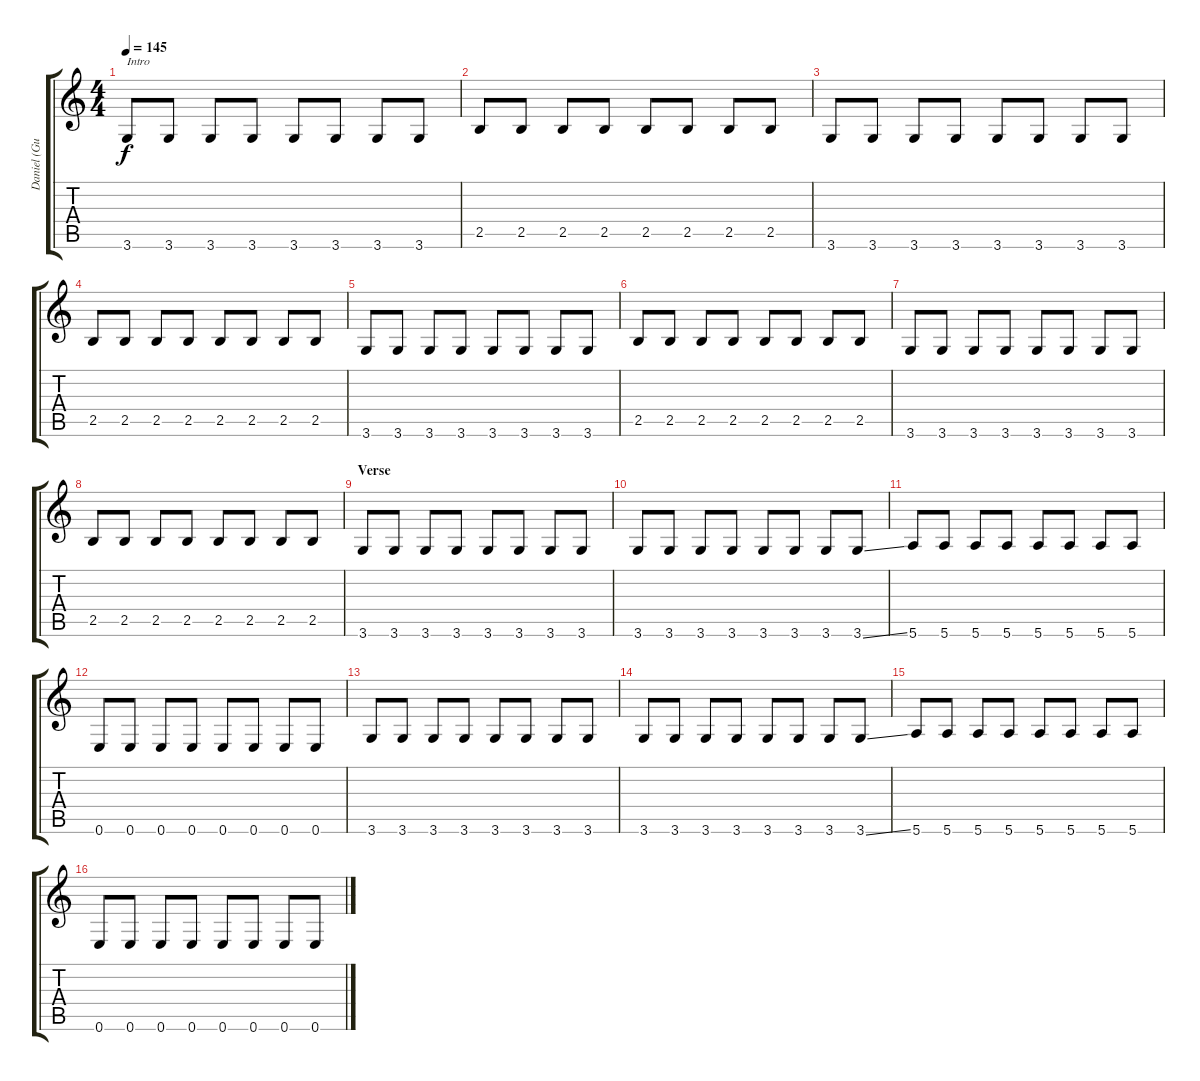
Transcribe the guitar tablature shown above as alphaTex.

\track ("Daniel (Guitar 1)" "Daniel (Gu") {instrument distortionguitar}
\staff {score tabs}
\tuning (E4 B3 G3 D3 A2 E2) {hide}
\ts (4 4)
\tempo 145
\clef g2
\ks c
3.6.8{txt "Intro" dy f instrument distortionguitar} 3.6.8 3.6.8 3.6.8 3.6.8 3.6.8 3.6.8 3.6.8 |
2.5.8 2.5.8 2.5.8 2.5.8 2.5.8 2.5.8 2.5.8 2.5.8 |
3.6.8 3.6.8 3.6.8 3.6.8 3.6.8 3.6.8 3.6.8 3.6.8 |
2.5.8 2.5.8 2.5.8 2.5.8 2.5.8 2.5.8 2.5.8 2.5.8 |
3.6.8 3.6.8 3.6.8 3.6.8 3.6.8 3.6.8 3.6.8 3.6.8 |
2.5.8 2.5.8 2.5.8 2.5.8 2.5.8 2.5.8 2.5.8 2.5.8 |
3.6.8 3.6.8 3.6.8 3.6.8 3.6.8 3.6.8 3.6.8 3.6.8 |
2.5.8 2.5.8 2.5.8 2.5.8 2.5.8 2.5.8 2.5.8 2.5.8 |
\section ("" "Verse")
3.6.8 3.6.8 3.6.8 3.6.8 3.6.8 3.6.8 3.6.8 3.6.8 |
3.6.8 3.6.8 3.6.8 3.6.8 3.6.8 3.6.8 3.6.8 3.6{ss}.8 |
5.6.8 5.6.8 5.6.8 5.6.8 5.6.8 5.6.8 5.6.8 5.6.8 |
0.6.8 0.6.8 0.6.8 0.6.8 0.6.8 0.6.8 0.6.8 0.6.8 |
3.6.8 3.6.8 3.6.8 3.6.8 3.6.8 3.6.8 3.6.8 3.6.8 |
3.6.8 3.6.8 3.6.8 3.6.8 3.6.8 3.6.8 3.6.8 3.6{ss}.8 |
5.6.8 5.6.8 5.6.8 5.6.8 5.6.8 5.6.8 5.6.8 5.6.8 |
0.6.8 0.6.8 0.6.8 0.6.8 0.6.8 0.6.8 0.6.8 0.6.8
